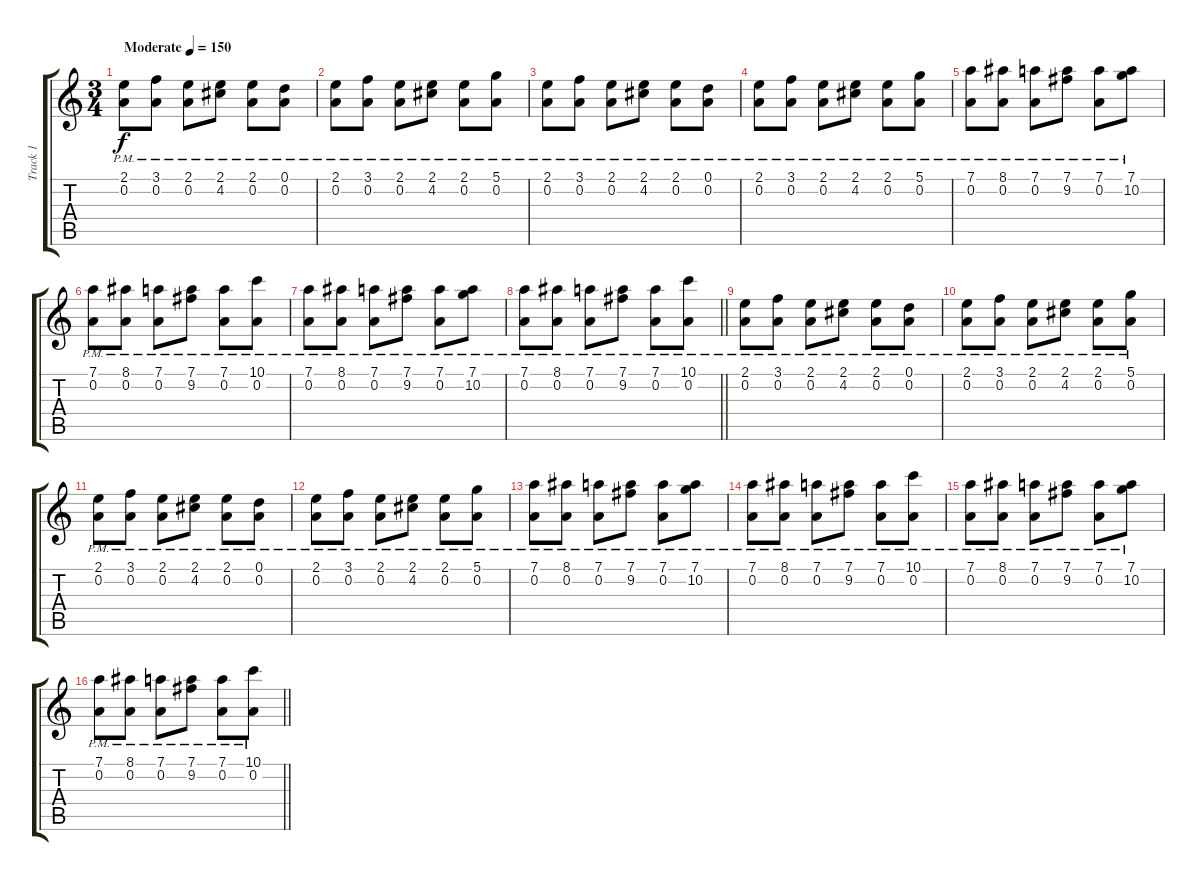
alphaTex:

\track ("Track 1" "Track 1") {instrument electricguitarjazz}
\staff {score tabs}
\tuning (D4 A3 F3 C3 G2 D2) {hide}
\ts (3 4)
\tempo (150 "Moderate")
\clef g2
\ks c
(2.1{pm} 0.2{pm}).8{dy f instrument electricguitarjazz} (3.1{pm} 0.2{pm}).8 (2.1{pm} 0.2{pm}).8 (2.1{pm} 4.2{pm}).8 (2.1{pm} 0.2{pm}).8 (0.1{pm} 0.2{pm}).8 |
(2.1{pm} 0.2{pm}).8 (3.1{pm} 0.2{pm}).8 (2.1{pm} 0.2{pm}).8 (2.1{pm} 4.2{pm}).8 (2.1{pm} 0.2{pm}).8 (5.1{pm} 0.2{pm}).8 |
(2.1{pm} 0.2{pm}).8 (3.1{pm} 0.2{pm}).8 (2.1{pm} 0.2{pm}).8 (2.1{pm} 4.2{pm}).8 (2.1{pm} 0.2{pm}).8 (0.1{pm} 0.2{pm}).8 |
(2.1{pm} 0.2{pm}).8 (3.1{pm} 0.2{pm}).8 (2.1{pm} 0.2{pm}).8 (2.1{pm} 4.2{pm}).8 (2.1{pm} 0.2{pm}).8 (5.1{pm} 0.2{pm}).8 |
(7.1{pm} 0.2{pm}).8 (8.1{pm} 0.2{pm}).8 (7.1{pm} 0.2{pm}).8 (7.1{pm} 9.2{pm}).8 (7.1{pm} 0.2{pm}).8 (7.1{pm} 10.2{pm}).8 |
(7.1{pm} 0.2{pm}).8 (8.1{pm} 0.2{pm}).8 (7.1{pm} 0.2{pm}).8 (7.1{pm} 9.2{pm}).8 (7.1{pm} 0.2{pm}).8 (10.1{pm} 0.2{pm}).8 |
(7.1{pm} 0.2{pm}).8 (8.1{pm} 0.2{pm}).8 (7.1{pm} 0.2{pm}).8 (7.1{pm} 9.2{pm}).8 (7.1{pm} 0.2{pm}).8 (7.1{pm} 10.2{pm}).8 |
\barLineRight lightlight
(7.1{pm} 0.2{pm}).8 (8.1{pm} 0.2{pm}).8 (7.1{pm} 0.2{pm}).8 (7.1{pm} 9.2{pm}).8 (7.1{pm} 0.2{pm}).8 (10.1{pm} 0.2{pm}).8 |
(2.1{pm} 0.2{pm}).8 (3.1{pm} 0.2{pm}).8 (2.1{pm} 0.2{pm}).8 (2.1{pm} 4.2{pm}).8 (2.1{pm} 0.2{pm}).8 (0.1{pm} 0.2{pm}).8 |
(2.1{pm} 0.2{pm}).8 (3.1{pm} 0.2{pm}).8 (2.1{pm} 0.2{pm}).8 (2.1{pm} 4.2{pm}).8 (2.1{pm} 0.2{pm}).8 (5.1{pm} 0.2{pm}).8 |
(2.1{pm} 0.2{pm}).8 (3.1{pm} 0.2{pm}).8 (2.1{pm} 0.2{pm}).8 (2.1{pm} 4.2{pm}).8 (2.1{pm} 0.2{pm}).8 (0.1{pm} 0.2{pm}).8 |
(2.1{pm} 0.2{pm}).8 (3.1{pm} 0.2{pm}).8 (2.1{pm} 0.2{pm}).8 (2.1{pm} 4.2{pm}).8 (2.1{pm} 0.2{pm}).8 (5.1{pm} 0.2{pm}).8 |
(7.1{pm} 0.2{pm}).8 (8.1{pm} 0.2{pm}).8 (7.1{pm} 0.2{pm}).8 (7.1{pm} 9.2{pm}).8 (7.1{pm} 0.2{pm}).8 (7.1{pm} 10.2{pm}).8 |
(7.1{pm} 0.2{pm}).8 (8.1{pm} 0.2{pm}).8 (7.1{pm} 0.2{pm}).8 (7.1{pm} 9.2{pm}).8 (7.1{pm} 0.2{pm}).8 (10.1{pm} 0.2{pm}).8 |
(7.1{pm} 0.2{pm}).8 (8.1{pm} 0.2{pm}).8 (7.1{pm} 0.2{pm}).8 (7.1{pm} 9.2{pm}).8 (7.1{pm} 0.2{pm}).8 (7.1{pm} 10.2{pm}).8 |
\barLineRight lightlight
(7.1{pm} 0.2{pm}).8 (8.1{pm} 0.2{pm}).8 (7.1{pm} 0.2{pm}).8 (7.1{pm} 9.2{pm}).8 (7.1{pm} 0.2{pm}).8 (10.1{pm} 0.2{pm}).8
